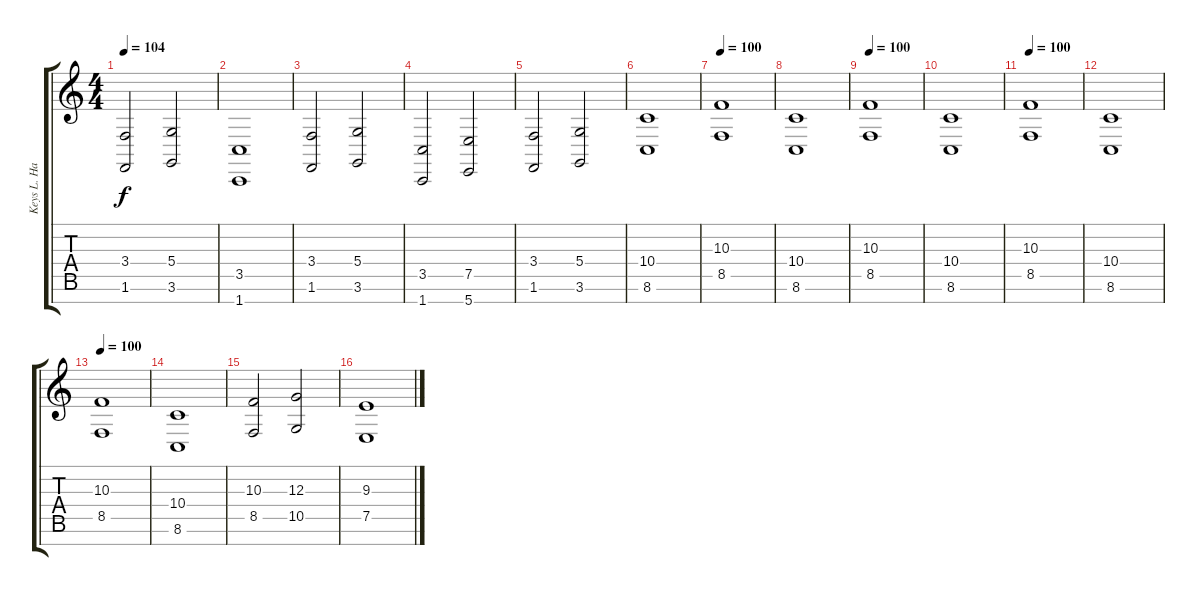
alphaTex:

\track ("Keys L. Hand" "Keys L. Ha") {instrument churchorgan}
\staff {score tabs}
\tuning (E4 B3 G3 D3 A2 E2 B1) {hide}
\ts (4 4)
\section ("" "")
\tempo 104
\clef g2
\ks c
(3.4 1.6).2{dy f instrument churchorgan} (5.4 3.6).2 |
(3.5 1.7).1 |
(3.4 1.6).2 (5.4 3.6).2 |
(3.5 1.7).2 (7.5 5.7).2 |
(3.4 1.6).2 (5.4 3.6).2 |
(10.4 8.6).1 |
\section ("" "")
\tempo 110
\tempo 100
(10.3 8.5).1 |
(10.4 8.6).1 |
\tempo 100
(10.3 8.5).1 |
(10.4 8.6).1 |
\tempo 100
(10.3 8.5).1 |
(10.4 8.6).1 |
\tempo 100
(10.3 8.5).1 |
(10.4 8.6).1 |
(10.3 8.5).2 (12.3 10.5).2 |
(9.3 7.5).1
